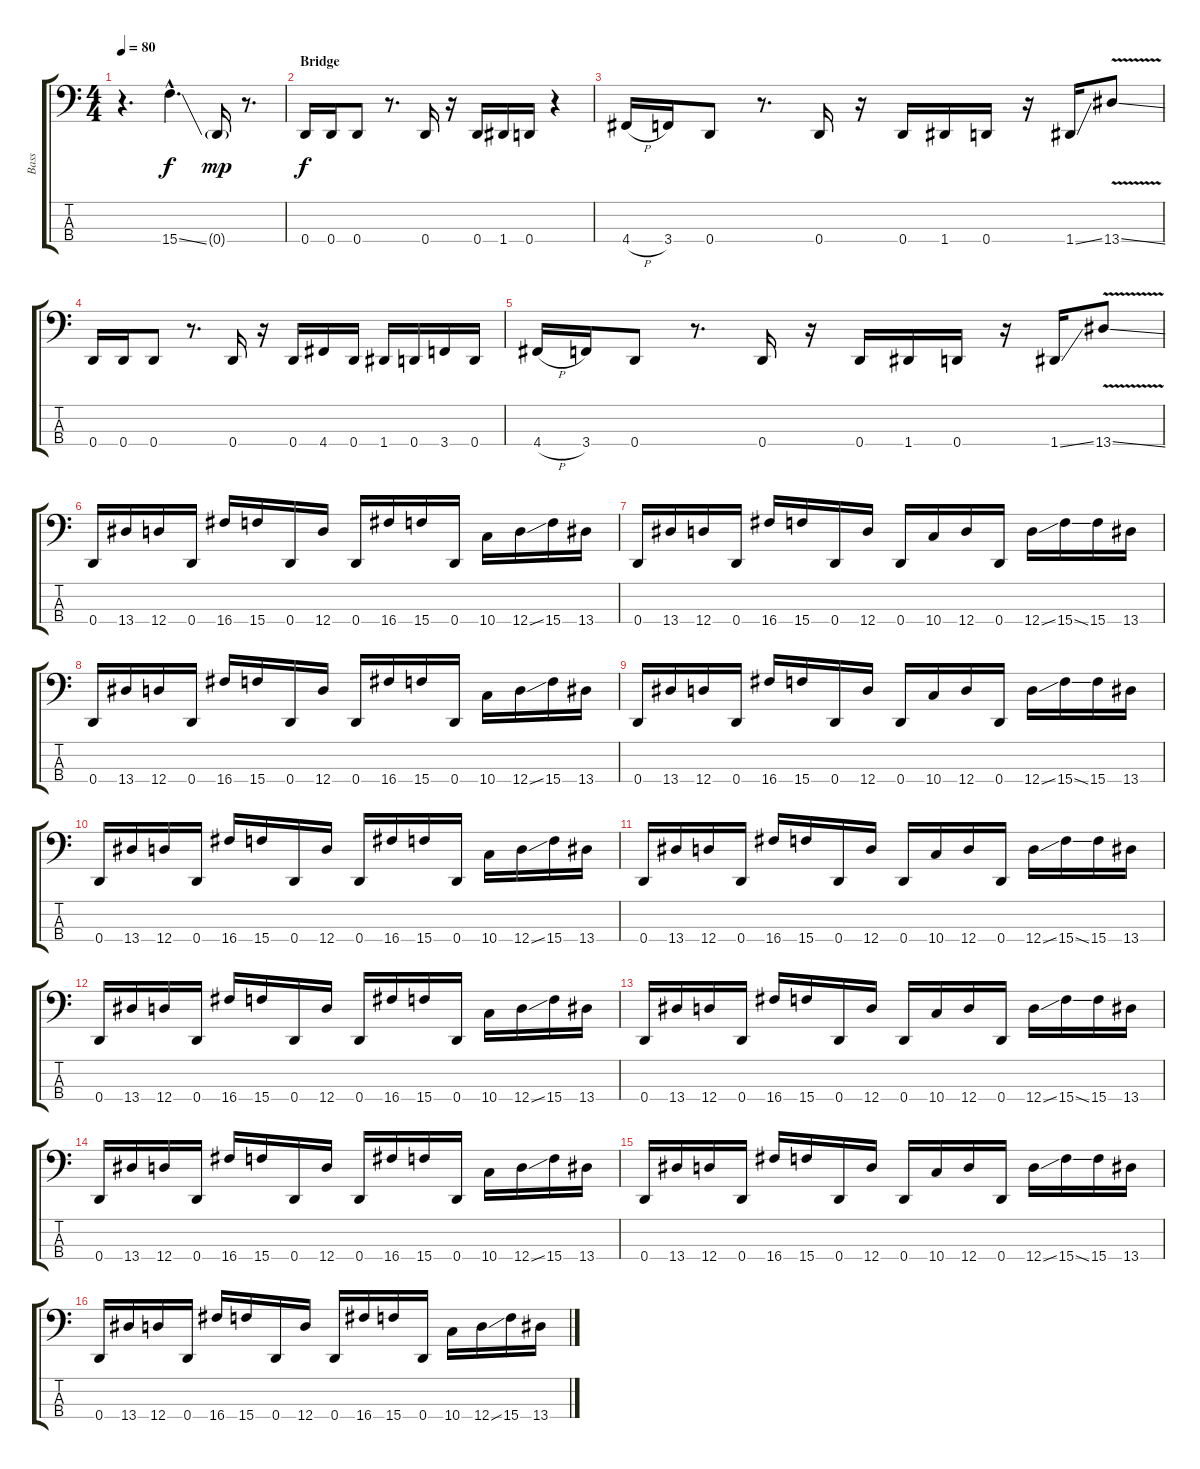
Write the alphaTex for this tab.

\track ("Bass" "Bass") {instrument electricbassfinger}
\staff {score tabs}
\tuning (G2 D2 A1 D1) {hide}
\ts (4 4)
\tempo 80
\clef f4
\ks c
r.4{d dy f} 15.4{ss hac}.4{d} 0.4{g}.16{dy mp} r.8{d} |
\section ("" "Bridge")
0.4.16{dy f} 0.4.16 0.4.8 r.8{d} 0.4.16 r.16 0.4.16 1.4.16 0.4.16 r.4 |
4.4{h}.16 3.4.16 0.4.8 r.8{d} 0.4.16 r.16 0.4.16 1.4.16 0.4.16 r.16 1.4{ss}.16 13.4{v ss}.8 |
0.4.16 0.4.16 0.4.8 r.8{d} 0.4.16 r.16 0.4.16 4.4.16 0.4.16 1.4.16 0.4.16 3.4.16 0.4.16 |
4.4{h}.16 3.4.16 0.4.8 r.8{d} 0.4.16 r.16 0.4.16 1.4.16 0.4.16 r.16 1.4{ss}.16 13.4{v ss}.8 |
0.4.16 13.4.16 12.4.16 0.4.16 16.4.16 15.4.16 0.4.16 12.4.16 0.4.16 16.4.16 15.4.16 0.4.16 10.4.16 12.4{ss}.16 15.4.16 13.4.16 |
0.4.16 13.4.16 12.4.16 0.4.16 16.4.16 15.4.16 0.4.16 12.4.16 0.4.16 10.4.16 12.4.16 0.4.16 12.4{ss}.16 15.4{ss}.16 15.4.16 13.4.16 |
0.4.16 13.4.16 12.4.16 0.4.16 16.4.16 15.4.16 0.4.16 12.4.16 0.4.16 16.4.16 15.4.16 0.4.16 10.4.16 12.4{ss}.16 15.4.16 13.4.16 |
0.4.16 13.4.16 12.4.16 0.4.16 16.4.16 15.4.16 0.4.16 12.4.16 0.4.16 10.4.16 12.4.16 0.4.16 12.4{ss}.16 15.4{ss}.16 15.4.16 13.4.16 |
0.4.16 13.4.16 12.4.16 0.4.16 16.4.16 15.4.16 0.4.16 12.4.16 0.4.16 16.4.16 15.4.16 0.4.16 10.4.16 12.4{ss}.16 15.4.16 13.4.16 |
0.4.16 13.4.16 12.4.16 0.4.16 16.4.16 15.4.16 0.4.16 12.4.16 0.4.16 10.4.16 12.4.16 0.4.16 12.4{ss}.16 15.4{ss}.16 15.4.16 13.4.16 |
0.4.16 13.4.16 12.4.16 0.4.16 16.4.16 15.4.16 0.4.16 12.4.16 0.4.16 16.4.16 15.4.16 0.4.16 10.4.16 12.4{ss}.16 15.4.16 13.4.16 |
0.4.16 13.4.16 12.4.16 0.4.16 16.4.16 15.4.16 0.4.16 12.4.16 0.4.16 10.4.16 12.4.16 0.4.16 12.4{ss}.16 15.4{ss}.16 15.4.16 13.4.16 |
0.4.16 13.4.16 12.4.16 0.4.16 16.4.16 15.4.16 0.4.16 12.4.16 0.4.16 16.4.16 15.4.16 0.4.16 10.4.16 12.4{ss}.16 15.4.16 13.4.16 |
0.4.16 13.4.16 12.4.16 0.4.16 16.4.16 15.4.16 0.4.16 12.4.16 0.4.16 10.4.16 12.4.16 0.4.16 12.4{ss}.16 15.4{ss}.16 15.4.16 13.4.16 |
0.4.16 13.4.16 12.4.16 0.4.16 16.4.16 15.4.16 0.4.16 12.4.16 0.4.16 16.4.16 15.4.16 0.4.16 10.4.16 12.4{ss}.16 15.4.16 13.4.16
